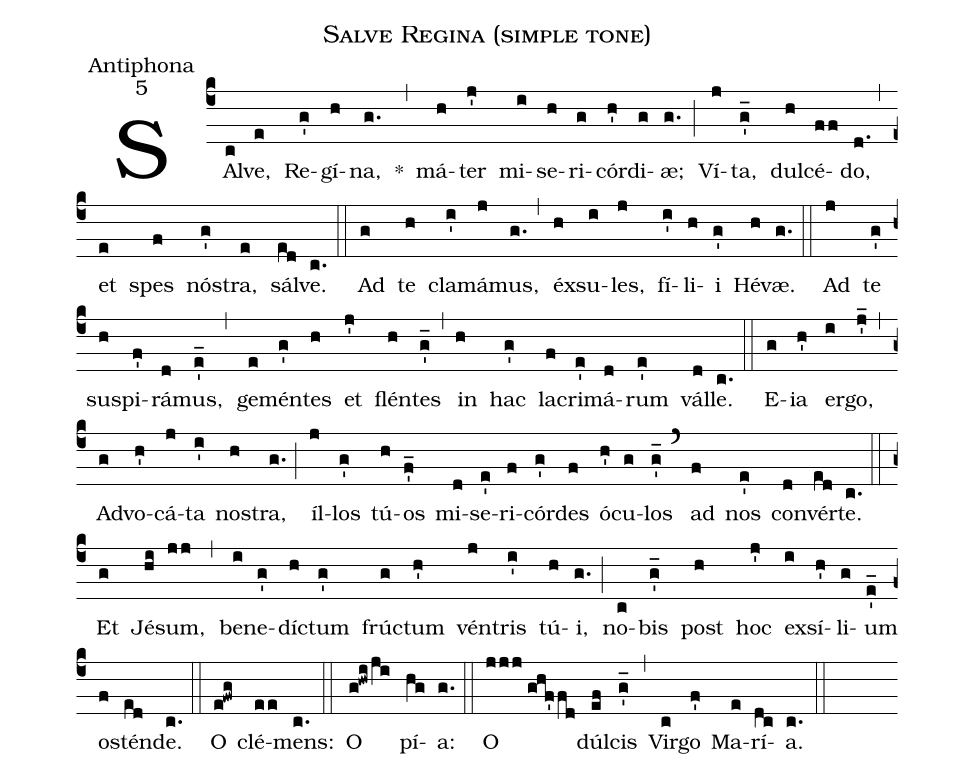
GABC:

name:Salve Regina (simple tone);
office-part:Antiphona;
mode:5;
%%
(c4) SAl(c)ve,(e) Re(g')gí(h)na,(g.) *(,) má(h)ter(j') mi(i)se(h)ri(g)cór(h')di(g)æ;(g.) (;) Ví(j)ta,(g'_) dul(h)cé(ff)do,(d.) (,) et(e) spes(f) nós(g')tra,(e) sál(ed)ve.(c.) (::) Ad(g) te(h) cla(i')má(j)mus,(g.) (,) éx(h)su(i)les,(j) fí(i')li(h)i(g') Hé(h)væ.(g.) (::) Ad(j) te(g') sus(h)pi(f')rá(d)mus,(e'_) (,) ge(e)mén(g')tes(h) et(j') flén(h)tes(g'_) (,) in(h) hac(g') la(f)cri(e')má(d)rum(e') vál(d)le.(c.) (::) E(g)ia(h') er(i)go,(j'_) (,) Ad(g)vo(h')cá(j)ta(i') nos(h)tra,(g.) (;) íl(j)los(g') tú(h)os(f'_) mi(d)se(e')ri(f)cór(g')des(f) ó(h')cu(g)los(g'_) (`) ad(f) nos(e') con(d)vér(ed)te.(c.) (::) Et(g) Jé(hi)sum,(jj) (,) be(i)ne(g')dí(h)ctum(g') frúc(g)tum(h') vén(j)tris(i') tú(h)i,(g.) (;) no(c)bis(g'_) post(h) hoc(j') ex(i)sí(h')li(g)um(e'_) os(f)tén(ed)de.(c.) (::) O(e!fwg) clé(ee)mens:(c.) (::) O(g!hwi/ji) pí(hg)a:(g.) (::) O(jjj//ghf'fd) dúl(ef)cis(g'_) (,) Vir(c)go(f') Ma(e)rí(dc)a.(c.) (::)
